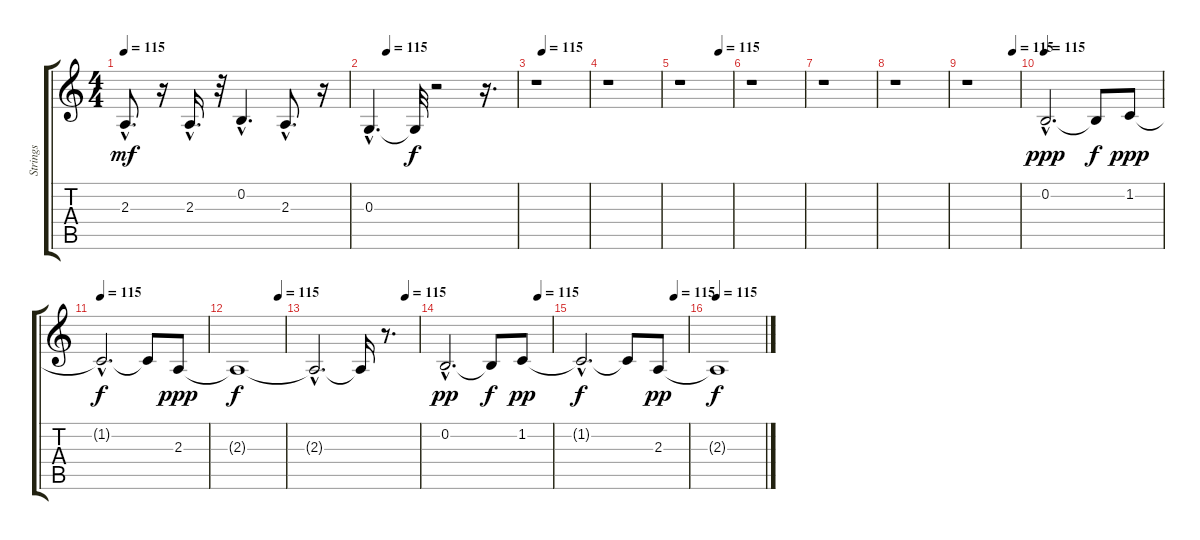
\track ("Strings" "Strings") {instrument stringensemble1}
\staff {score tabs}
\tuning (E4 B3 G3 D3 A2 E2) {hide}
\ts (4 4)
\tempo 115
\clef g2
\ks c
2.3{hac}.8{d dy mf} r.16 2.3{hac}.16{d} r.32 0.2{hac}.4{d} 2.3{hac}.8{d} r.16 |
\tempo (115 0.125)
0.3{hac}.4{d} 0.3{t}.32{dy f} r.2 r.16{d} |
\tempo (115 0.125)
r.1 |
r.1 |
\tempo (115 0.75)
r.1 |
r.1 |
r.1 |
r.1 |
\tempo (115 0.875)
r.1 |
\tempo 115
0.2{hac}.2{d dy ppp} 0.2{t}.8{dy f} 1.2.8{dy ppp} |
\tempo 115
1.2{hac t}.2{d dy f} 1.2{t}.8 2.3.8{dy ppp} |
\tempo (115 0.875)
2.3{t}.1{dy f} |
\tempo (115 0.875)
2.3{hac t}.2{d} 2.3{t}.16 r.8{d} |
\tempo (115 0.875)
0.2{hac}.2{d dy pp} 0.2{t}.8{dy f} 1.2.8{dy pp} |
\tempo (115 0.875)
1.2{hac t}.2{d dy f} 1.2{t}.8 2.3.8{dy pp} |
\tempo 115
2.3{t}.1{dy f}
